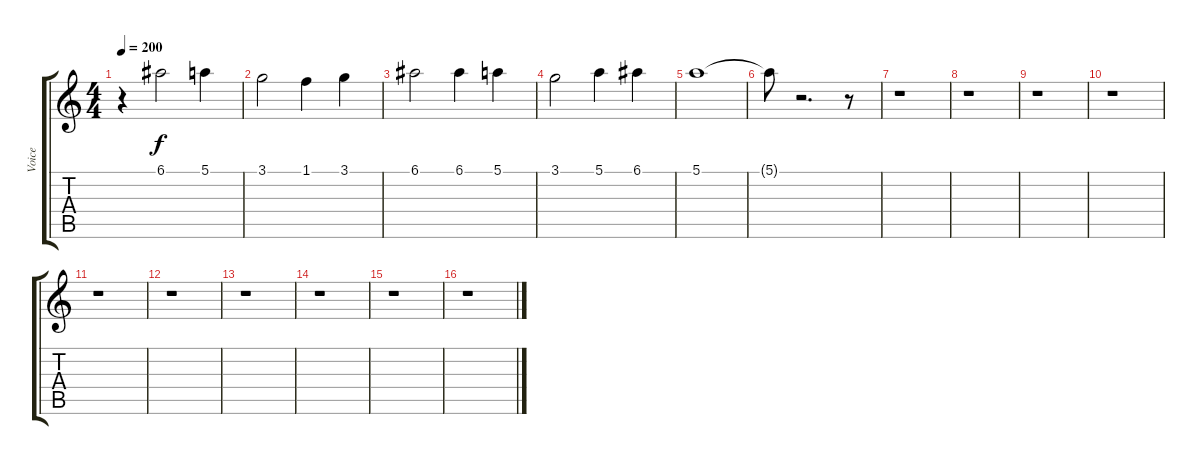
\track ("Voice" "Voice") {instrument electricguitarclean}
\staff {score tabs}
\tuning (E4 B3 G3 D3 A2 E2) {hide}
\ts (4 4)
\tempo 200
\clef g2
\ks c
r.4{dy f} 6.1.2 5.1.4 |
3.1.2 1.1.4 3.1.4 |
6.1.2 6.1.4 5.1.4 |
3.1.2 5.1.4 6.1.4 |
5.1.1 |
5.1{t}.8 r.2{d} r.8 |
r.1 |
r.1 |
r.1 |
r.1 |
r.1 |
r.1 |
r.1 |
r.1 |
r.1 |
r.1
